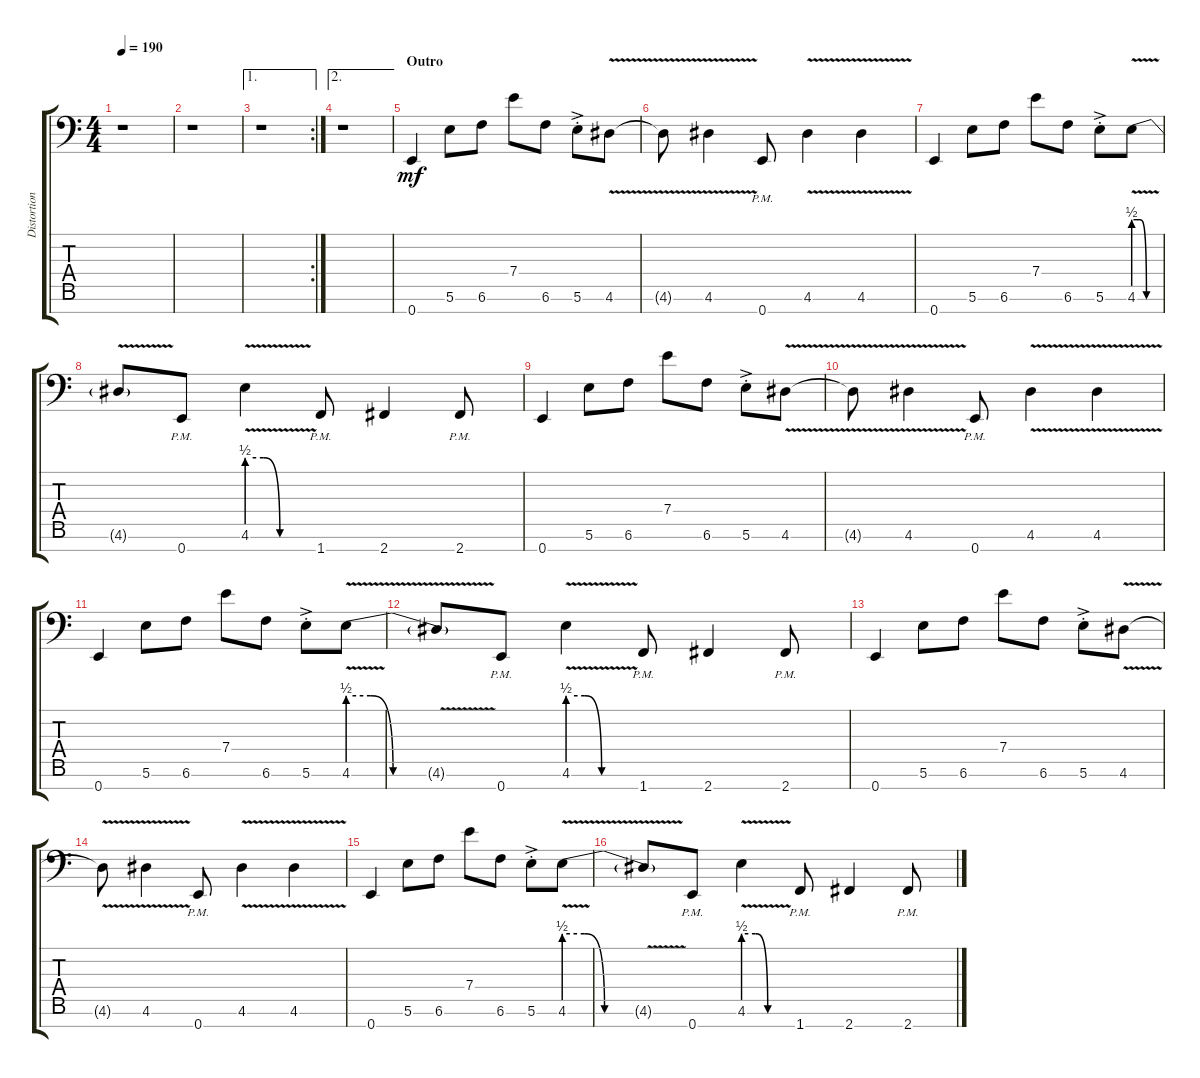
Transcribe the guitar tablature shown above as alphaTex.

\track ("Distortion Guitar" "Distortion") {instrument distortionguitar}
\staff {score tabs}
\tuning (B3 G3 D3 A2 E2 B1 E1) {hide}
\ts (4 4)
\tempo 190
\clef f4
\ks c
r.1{dy mf} |
r.1 |
\ae 1
\rc 2
r.1 |
\ae 2
r.1 |
\section ("" "Outro")
0.7.4 5.6.8 6.6.8 7.4.8 6.6.8 5.6{ac st}.8 4.6{v}.8 |
4.6{v t}.8 4.6{v}.4 0.7{pm}.8 4.6{v}.4 4.6{v}.4 |
0.7.4 5.6.8 6.6.8 7.4.8 6.6.8 5.6{ac st}.8 4.6{be (custom 0 2 15 2 30 0 60 0) v}.8 |
4.6{v t}.8 0.7{pm}.8 4.6{be (custom 0 2 15 2 30 0 60 0) v}.4 1.7{pm}.8 2.7.4 2.7{pm}.8 |
0.7.4 5.6.8 6.6.8 7.4.8 6.6.8 5.6{ac st}.8 4.6{v}.8 |
4.6{v t}.8 4.6{v}.4 0.7{pm}.8 4.6{v}.4 4.6{v}.4 |
0.7.4 5.6.8 6.6.8 7.4.8 6.6.8 5.6{ac st}.8 4.6{be (custom 0 2 15 2 30 0 60 0) v}.8 |
4.6{v t}.8 0.7{pm}.8 4.6{be (custom 0 2 15 2 30 0 60 0) v}.4 1.7{pm}.8 2.7.4 2.7{pm}.8 |
0.7.4 5.6.8 6.6.8 7.4.8 6.6.8 5.6{ac st}.8 4.6{v}.8 |
4.6{v t}.8 4.6{v}.4 0.7{pm}.8 4.6{v}.4 4.6{v}.4 |
0.7.4 5.6.8 6.6.8 7.4.8 6.6.8 5.6{ac st}.8 4.6{be (custom 0 2 15 2 30 0 60 0) v}.8 |
4.6{v t}.8 0.7{pm}.8 4.6{be (custom 0 2 15 2 30 0 60 0) v}.4 1.7{pm}.8 2.7.4 2.7{pm}.8
